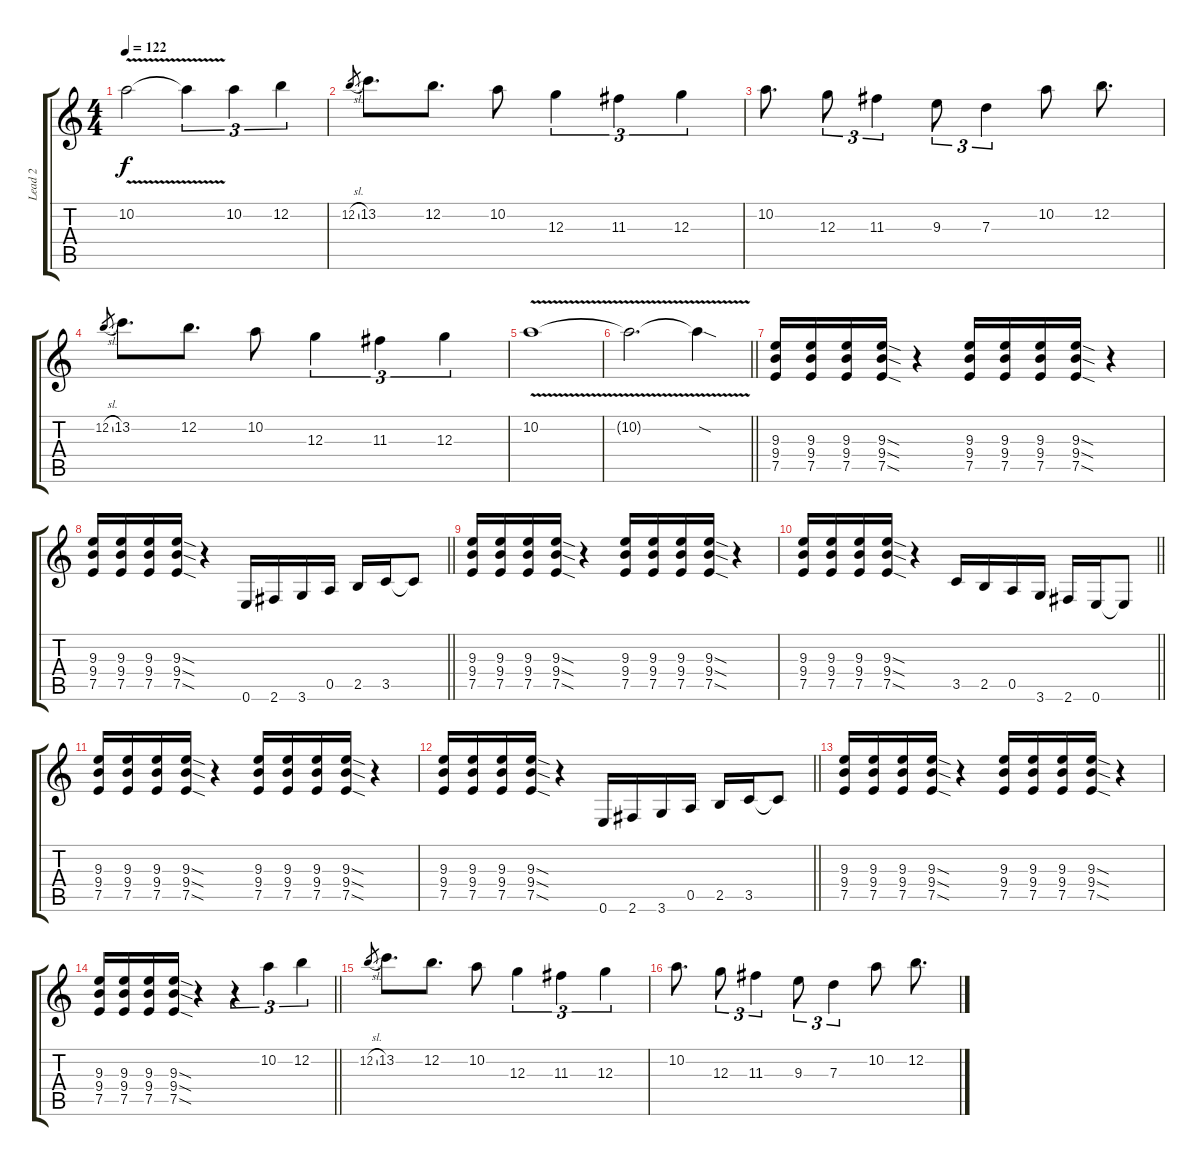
\track ("Lead 2" "Lead 2") {instrument distortionguitar}
\staff {score tabs}
\tuning (E4 B3 G3 D3 A2 E2) {hide}
\ts (4 4)
\tempo 122
\clef g2
\ks c
10.2{v}.2{dy f} 10.2{t}.4{tu (3 2)} 10.2.4{tu (3 2)} 12.2.4{tu (3 2)} |
12.2{sl}.8{gr} 13.2.8{d} 12.2.8{d} 10.2.8 12.3.4{tu (3 2)} 11.3.4{tu (3 2)} 12.3.4{tu (3 2)} |
10.2.8{d} 12.3.8{tu (3 2)} 11.3.4{tu (3 2)} 9.3.8{tu (3 2)} 7.3.4{tu (3 2)} 10.2.8 12.2.8{d} |
12.2{sl}.8{gr} 13.2.8{d} 12.2.8{d} 10.2.8 12.3.4{tu (3 2)} 11.3.4{tu (3 2)} 12.3.4{tu (3 2)} |
10.2{v}.1 |
\barLineRight lightlight
10.2{v t}.2{d} 10.2{sod t}.4 |
(9.3 9.4 7.5).16 (9.3 9.4 7.5).16 (9.3 9.4 7.5).16 (9.3{sod} 9.4{sod} 7.5{sod}).16 r.4 (9.3 9.4 7.5).16 (9.3 9.4 7.5).16 (9.3 9.4 7.5).16 (9.3{sod} 9.4{sod} 7.5{sod}).16 r.4 |
\barLineRight lightlight
(9.3 9.4 7.5).16 (9.3 9.4 7.5).16 (9.3 9.4 7.5).16 (9.3{sod} 9.4{sod} 7.5{sod}).16 r.4 0.6.16 2.6.16 3.6.16 0.5.16 2.5.16 3.5.16 3.5{t}.8 |
(9.3 9.4 7.5).16 (9.3 9.4 7.5).16 (9.3 9.4 7.5).16 (9.3{sod} 9.4{sod} 7.5{sod}).16 r.4 (9.3 9.4 7.5).16 (9.3 9.4 7.5).16 (9.3 9.4 7.5).16 (9.3{sod} 9.4{sod} 7.5{sod}).16 r.4 |
\barLineRight lightlight
(9.3 9.4 7.5).16 (9.3 9.4 7.5).16 (9.3 9.4 7.5).16 (9.3{sod} 9.4{sod} 7.5{sod}).16 r.4 3.5.16 2.5.16 0.5.16 3.6.16 2.6.16 0.6.16 0.6{t}.8 |
(9.3 9.4 7.5).16 (9.3 9.4 7.5).16 (9.3 9.4 7.5).16 (9.3{sod} 9.4{sod} 7.5{sod}).16 r.4 (9.3 9.4 7.5).16 (9.3 9.4 7.5).16 (9.3 9.4 7.5).16 (9.3{sod} 9.4{sod} 7.5{sod}).16 r.4 |
\barLineRight lightlight
(9.3 9.4 7.5).16 (9.3 9.4 7.5).16 (9.3 9.4 7.5).16 (9.3{sod} 9.4{sod} 7.5{sod}).16 r.4 0.6.16 2.6.16 3.6.16 0.5.16 2.5.16 3.5.16 3.5{t}.8 |
(9.3 9.4 7.5).16 (9.3 9.4 7.5).16 (9.3 9.4 7.5).16 (9.3{sod} 9.4{sod} 7.5{sod}).16 r.4 (9.3 9.4 7.5).16 (9.3 9.4 7.5).16 (9.3 9.4 7.5).16 (9.3{sod} 9.4{sod} 7.5{sod}).16 r.4 |
\barLineRight lightlight
(9.3 9.4 7.5).16 (9.3 9.4 7.5).16 (9.3 9.4 7.5).16 (9.3{sod} 9.4{sod} 7.5{sod}).16 r.4 r.4{tu (3 2)} 10.2.4{tu (3 2)} 12.2.4{tu (3 2)} |
12.2{sl}.8{gr} 13.2.8{d} 12.2.8{d} 10.2.8 12.3.4{tu (3 2)} 11.3.4{tu (3 2)} 12.3.4{tu (3 2)} |
10.2.8{d} 12.3.8{tu (3 2)} 11.3.4{tu (3 2)} 9.3.8{tu (3 2)} 7.3.4{tu (3 2)} 10.2.8 12.2.8{d}
